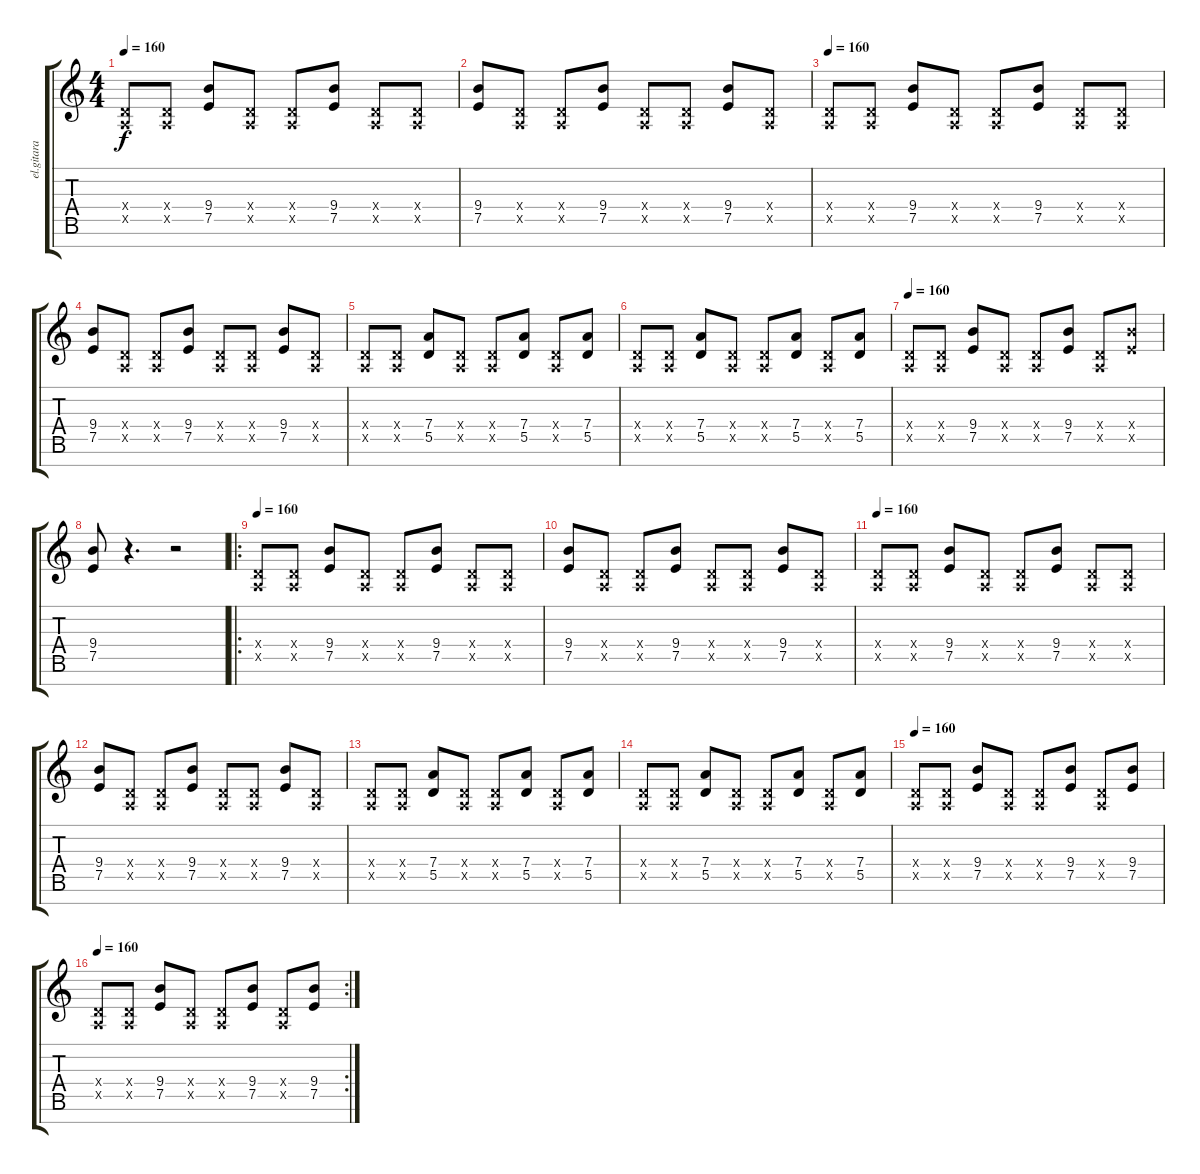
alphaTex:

\track ("el.gitara" "el.gitara") {instrument distortionguitar}
\staff {score tabs}
\tuning (E4 B3 G3 D3 A2 E2 B1) {hide}
\ts (4 4)
\tempo 165
\tempo 160
\clef g2
\ks c
(0.4{x} 0.5{x}).8{dy f} (0.4{x} 0.5{x}).8 (9.4 7.5).8 (0.4{x} 0.5{x}).8 (0.4{x} 0.5{x}).8 (9.4 7.5).8 (0.4{x} 0.5{x}).8 (0.4{x} 0.5{x}).8 |
(9.4 7.5).8 (0.4{x} 0.5{x}).8 (0.4{x} 0.5{x}).8 (9.4 7.5).8 (0.4{x} 0.5{x}).8 (0.4{x} 0.5{x}).8 (9.4 7.5).8 (0.4{x} 0.5{x}).8 |
\tempo 165
\tempo 160
(0.4{x} 0.5{x}).8 (0.4{x} 0.5{x}).8 (9.4 7.5).8 (0.4{x} 0.5{x}).8 (0.4{x} 0.5{x}).8 (9.4 7.5).8 (0.4{x} 0.5{x}).8 (0.4{x} 0.5{x}).8 |
(9.4 7.5).8 (0.4{x} 0.5{x}).8 (0.4{x} 0.5{x}).8 (9.4 7.5).8 (0.4{x} 0.5{x}).8 (0.4{x} 0.5{x}).8 (9.4 7.5).8 (0.4{x} 0.5{x}).8 |
(0.4{x} 0.5{x}).8 (0.4{x} 0.5{x}).8 (7.4 5.5).8 (0.4{x} 0.5{x}).8 (0.4{x} 0.5{x}).8 (7.4 5.5).8 (0.4{x} 0.5{x}).8 (7.4 5.5).8 |
(0.4{x} 0.5{x}).8 (0.4{x} 0.5{x}).8 (7.4 5.5).8 (0.4{x} 0.5{x}).8 (0.4{x} 0.5{x}).8 (7.4 5.5).8 (0.4{x} 0.5{x}).8 (7.4 5.5).8 |
\tempo 165
\tempo 160
(0.4{x} 0.5{x}).8 (0.4{x} 0.5{x}).8 (9.4 7.5).8 (0.4{x} 0.5{x}).8 (0.4{x} 0.5{x}).8 (9.4 7.5).8 (0.4{x} 0.5{x}).8 (9.4{x} 7.5{x}).8 |
(9.4 7.5).8 r.4{d} r.2 |
\ro
\tempo 165
\tempo 160
(0.4{x} 0.5{x}).8 (0.4{x} 0.5{x}).8 (9.4 7.5).8 (0.4{x} 0.5{x}).8 (0.4{x} 0.5{x}).8 (9.4 7.5).8 (0.4{x} 0.5{x}).8 (0.4{x} 0.5{x}).8 |
(9.4 7.5).8 (0.4{x} 0.5{x}).8 (0.4{x} 0.5{x}).8 (9.4 7.5).8 (0.4{x} 0.5{x}).8 (0.4{x} 0.5{x}).8 (9.4 7.5).8 (0.4{x} 0.5{x}).8 |
\tempo 165
\tempo 160
(0.4{x} 0.5{x}).8 (0.4{x} 0.5{x}).8 (9.4 7.5).8 (0.4{x} 0.5{x}).8 (0.4{x} 0.5{x}).8 (9.4 7.5).8 (0.4{x} 0.5{x}).8 (0.4{x} 0.5{x}).8 |
(9.4 7.5).8 (0.4{x} 0.5{x}).8 (0.4{x} 0.5{x}).8 (9.4 7.5).8 (0.4{x} 0.5{x}).8 (0.4{x} 0.5{x}).8 (9.4 7.5).8 (0.4{x} 0.5{x}).8 |
(0.4{x} 0.5{x}).8 (0.4{x} 0.5{x}).8 (7.4 5.5).8 (0.4{x} 0.5{x}).8 (0.4{x} 0.5{x}).8 (7.4 5.5).8 (0.4{x} 0.5{x}).8 (7.4 5.5).8 |
(0.4{x} 0.5{x}).8 (0.4{x} 0.5{x}).8 (7.4 5.5).8 (0.4{x} 0.5{x}).8 (0.4{x} 0.5{x}).8 (7.4 5.5).8 (0.4{x} 0.5{x}).8 (7.4 5.5).8 |
\tempo 165
\tempo 160
(0.4{x} 0.5{x}).8 (0.4{x} 0.5{x}).8 (9.4 7.5).8 (0.4{x} 0.5{x}).8 (0.4{x} 0.5{x}).8 (9.4 7.5).8 (0.4{x} 0.5{x}).8 (9.4 7.5).8 |
\rc 2
\tempo 165
\tempo 160
(0.4{x} 0.5{x}).8 (0.4{x} 0.5{x}).8 (9.4 7.5).8 (0.4{x} 0.5{x}).8 (0.4{x} 0.5{x}).8 (9.4 7.5).8 (0.4{x} 0.5{x}).8 (9.4 7.5).8
